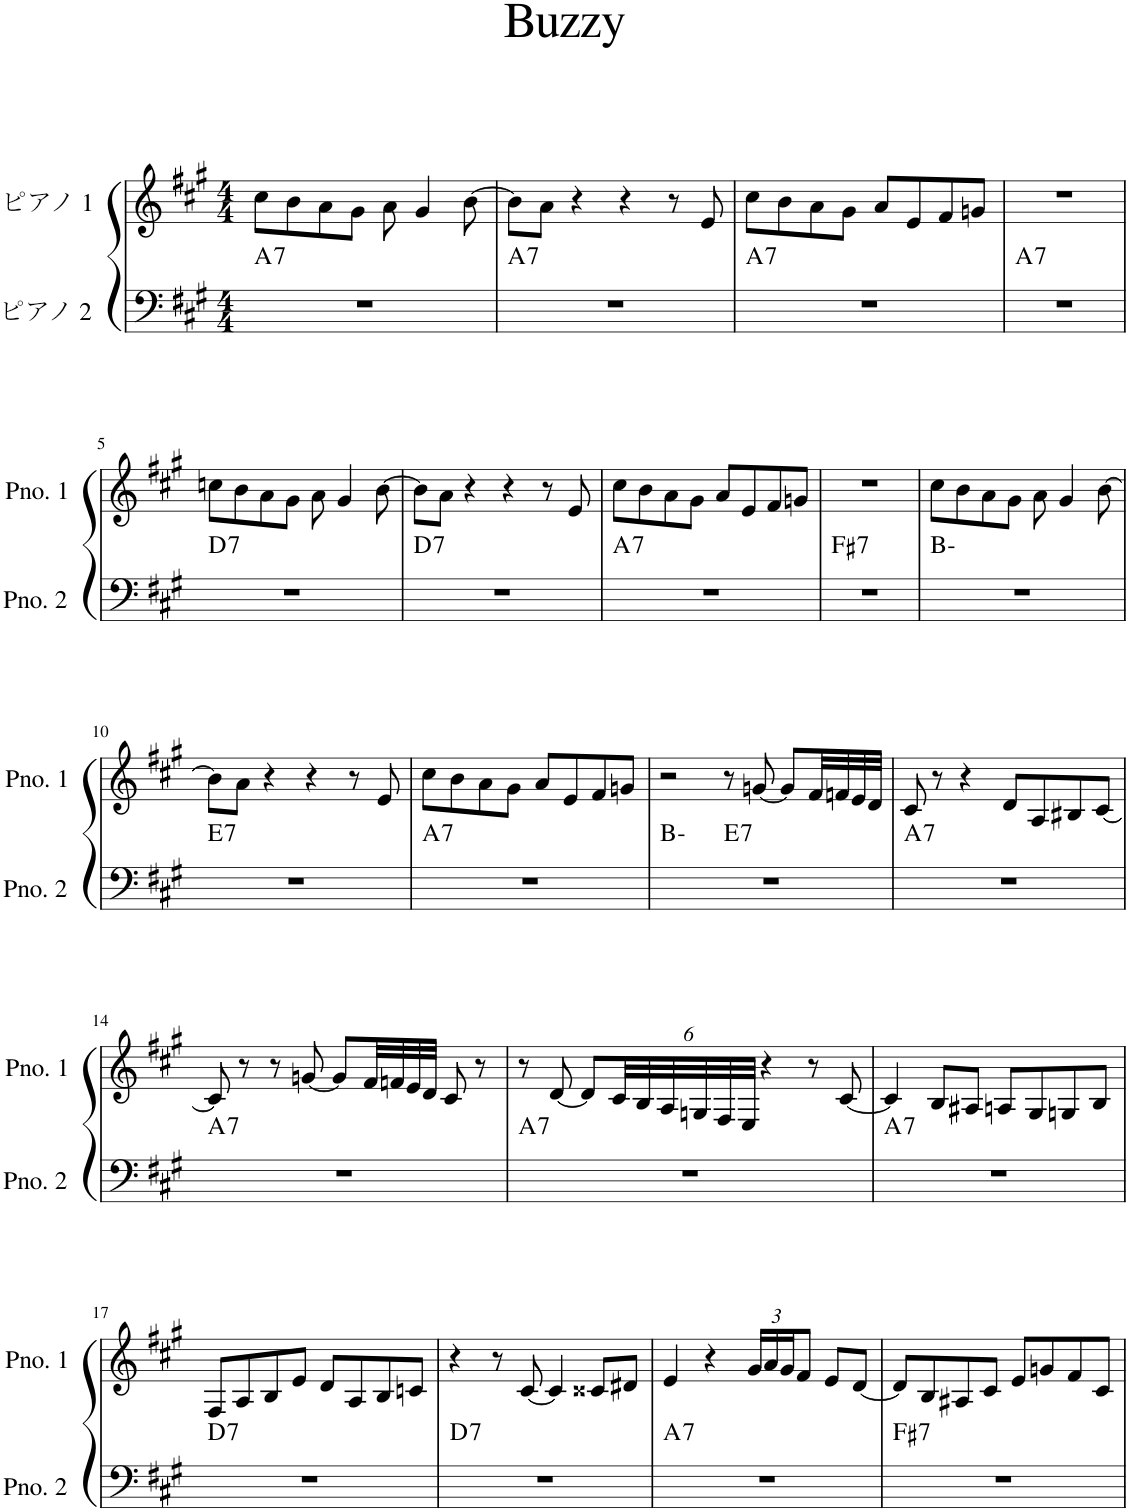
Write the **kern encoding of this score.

**kern	**harte	**kern
*part2	*part2	*part1
*staff2	*	*staff1
*I"ピアノ 2	*	*I"ピアノ 1
*clefF4	*	*clefG2
*k[f#c#g#]	*	*k[f#c#g#]
*M4/4	*	*M4/4
=1	=1	=1
!	!LO:H:kt=7	!
1r	A:7	8cc#\L
.	.	8b\
.	.	8a\
.	.	8g#\J
.	.	8a\
.	.	4g#/
.	.	[8b\
=2	=2	=2
!	!LO:H:kt=7	!
1r	A:7	8b\L]
.	.	8a\J
.	.	4r
.	.	4r
.	.	8r
.	.	8e/
=3	=3	=3
!	!LO:H:kt=7	!
1r	A:7	8cc#\L
.	.	8b\
.	.	8a\
.	.	8g#\J
.	.	8a/L
.	.	8e/
.	.	8f#/
.	.	8gn/J
=4	=4	=4
!	!LO:H:kt=7	!
1r	A:7	1r
!!LO:LB:g=z
=5	=5	=5
!	!LO:H:kt=7	!
1r	D:7	8ccn\L
.	.	8b\
.	.	8a\
.	.	8g#\J
.	.	8a\
.	.	4g#/
.	.	[8b\
=6	=6	=6
!	!LO:H:kt=7	!
1r	D:7	8b\L]
.	.	8a\J
.	.	4r
.	.	4r
.	.	8r
.	.	8e/
=7	=7	=7
!	!LO:H:kt=7	!
1r	A:7	8cc#\L
.	.	8b\
.	.	8a\
.	.	8g#\J
.	.	8a/L
.	.	8e/
.	.	8f#/
.	.	8gn/J
=8	=8	=8
!	!LO:H:kt=7	!
1r	F#:7	1r
=9	=9	=9
1r	B:min	8cc#\L
.	.	8b\
.	.	8a\
.	.	8g#\J
.	.	8a\
.	.	4g#/
.	.	[8b\
!!LO:LB:g=z
=10	=10	=10
!	!LO:H:kt=7	!
1r	E:7	8b\L]
.	.	8a\J
.	.	4r
.	.	4r
.	.	8r
.	.	8e/
=11	=11	=11
!	!LO:H:kt=7	!
1r	A:7	8cc#\L
.	.	8b\
.	.	8a\
.	.	8g#\J
.	.	8a/L
.	.	8e/
.	.	8f#/
.	.	8gn/J
=12	=12	=12
*^	*	*
1r	2ryy	B:min	2r
!	!	!LO:H:kt=7	!
.	2ryy	E:7	8r
.	.	.	[8gn/
.	.	.	8g/L]
.	.	.	32f#/LL
.	.	.	32fn/
.	.	.	32e/
.	.	.	32d/JJJ
=13	=13	=13	=13
!	!	!LO:H:kt=7	!
*v	*v	*	*
1r	A:7	8c#/
.	.	8r
.	.	4r
.	.	8d/L
.	.	8A/
.	.	8B#X/
.	.	[8c#/J
!!LO:LB:g=z
=14	=14	=14
!	!LO:H:kt=7	!
1r	A:7	8c#/]
.	.	8r
.	.	8r
.	.	[8gn/
.	.	8g/L]
.	.	32f#/LL
.	.	32fn/
.	.	32e/
.	.	32d/JJJ
.	.	8c#/
.	.	8r
=15	=15	=15
!	!LO:H:kt=7	!
1r	A:7	8r
.	.	[8d/
.	.	8d/L]
*	*	*Xbrackettup
.	.	48c#/LL
.	.	48B/
.	.	48A/
.	.	48Gn/
.	.	48F#/
.	.	48E/JJJ
.	.	4r
.	.	8r
.	.	[8c#/
=16	=16	=16
!	!LO:H:kt=7	!
1r	A:7	4c#/]
.	.	8B/L
.	.	8A#X/J
.	.	8An/L
.	.	8G#/
.	.	8Gn/
.	.	8B/J
!!LO:LB:g=z
=17	=17	=17
!	!LO:H:kt=7	!
1r	D:7	8F#/L
.	.	8A/
.	.	8B/
.	.	8e/J
.	.	8d/L
.	.	8A/
.	.	8B/
.	.	8cn/J
=18	=18	=18
!	!LO:H:kt=7	!
1r	D:7	4r
.	.	8r
.	.	[8c#/
.	.	4c#/]
.	.	8c##X/L
.	.	8d#X/J
=19	=19	=19
!	!LO:H:kt=7	!
1r	A:7	4e/
.	.	4r
.	.	24g#/LL
.	.	24a/
.	.	24g#/J
.	.	8f#/J
.	.	8e/L
.	.	[8d/J
=20	=20	=20
!	!LO:H:kt=7	!
1r	F#:7	8d/L]
.	.	8B/
.	.	8A#X/
.	.	8c#/J
.	.	8e/L
.	.	8gn/
.	.	8f#/
.	.	8c#/J
=	=	=
*-	*-	*-
